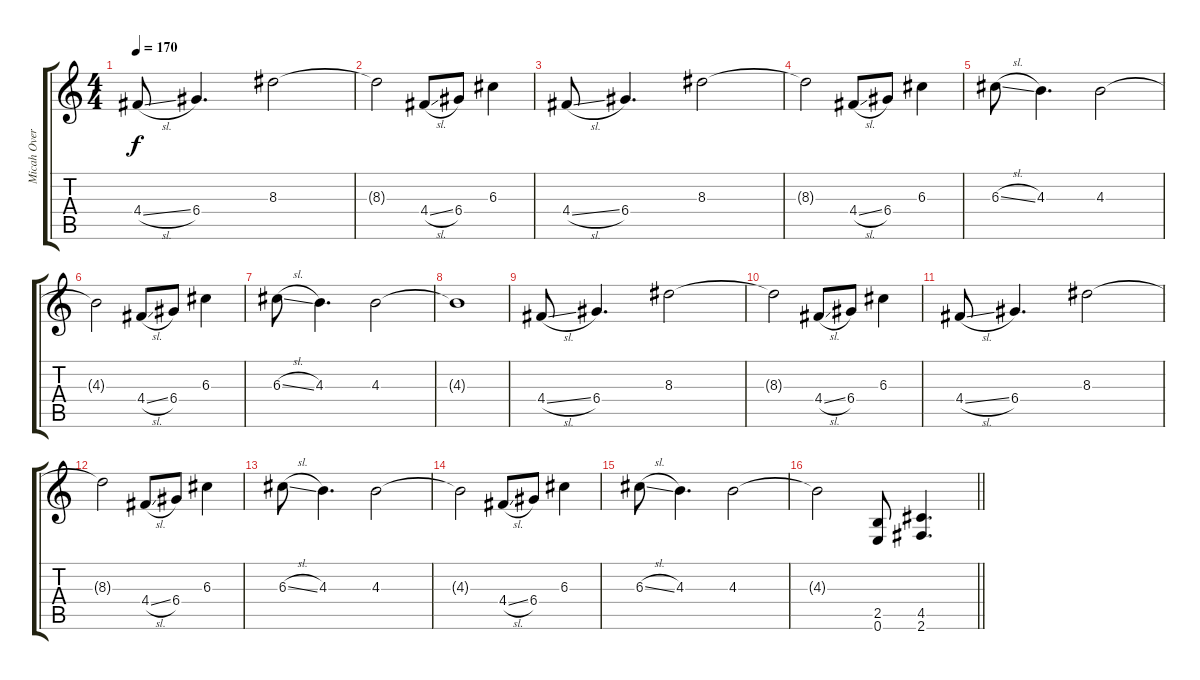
\track ("Micah Overdub" "Micah Over") {instrument electricguitarclean}
\staff {score tabs}
\tuning (E4 B3 G3 D3 A2 E2) {hide}
\ts (4 4)
\tempo 170
\clef g2
\ks c
4.4{sl}.8{dy f} 6.4.4{d} 8.3.2 |
8.3{t}.2 4.4{sl}.8 6.4.8 6.3.4 |
4.4{sl}.8 6.4.4{d} 8.3.2 |
8.3{t}.2 4.4{sl}.8 6.4.8 6.3.4 |
6.3{sl}.8 4.3.4{d} 4.3.2 |
4.3{t}.2 4.4{sl}.8 6.4.8 6.3.4 |
6.3{sl}.8 4.3.4{d} 4.3.2 |
4.3{t}.1 |
4.4{sl}.8 6.4.4{d} 8.3.2 |
8.3{t}.2 4.4{sl}.8 6.4.8 6.3.4 |
4.4{sl}.8 6.4.4{d} 8.3.2 |
8.3{t}.2 4.4{sl}.8 6.4.8 6.3.4 |
6.3{sl}.8 4.3.4{d} 4.3.2 |
4.3{t}.2 4.4{sl}.8 6.4.8 6.3.4 |
6.3{sl}.8 4.3.4{d} 4.3.2 |
\barLineRight lightlight
4.3{t}.2 (2.5 0.6).8 (4.5 2.6).4{d}
